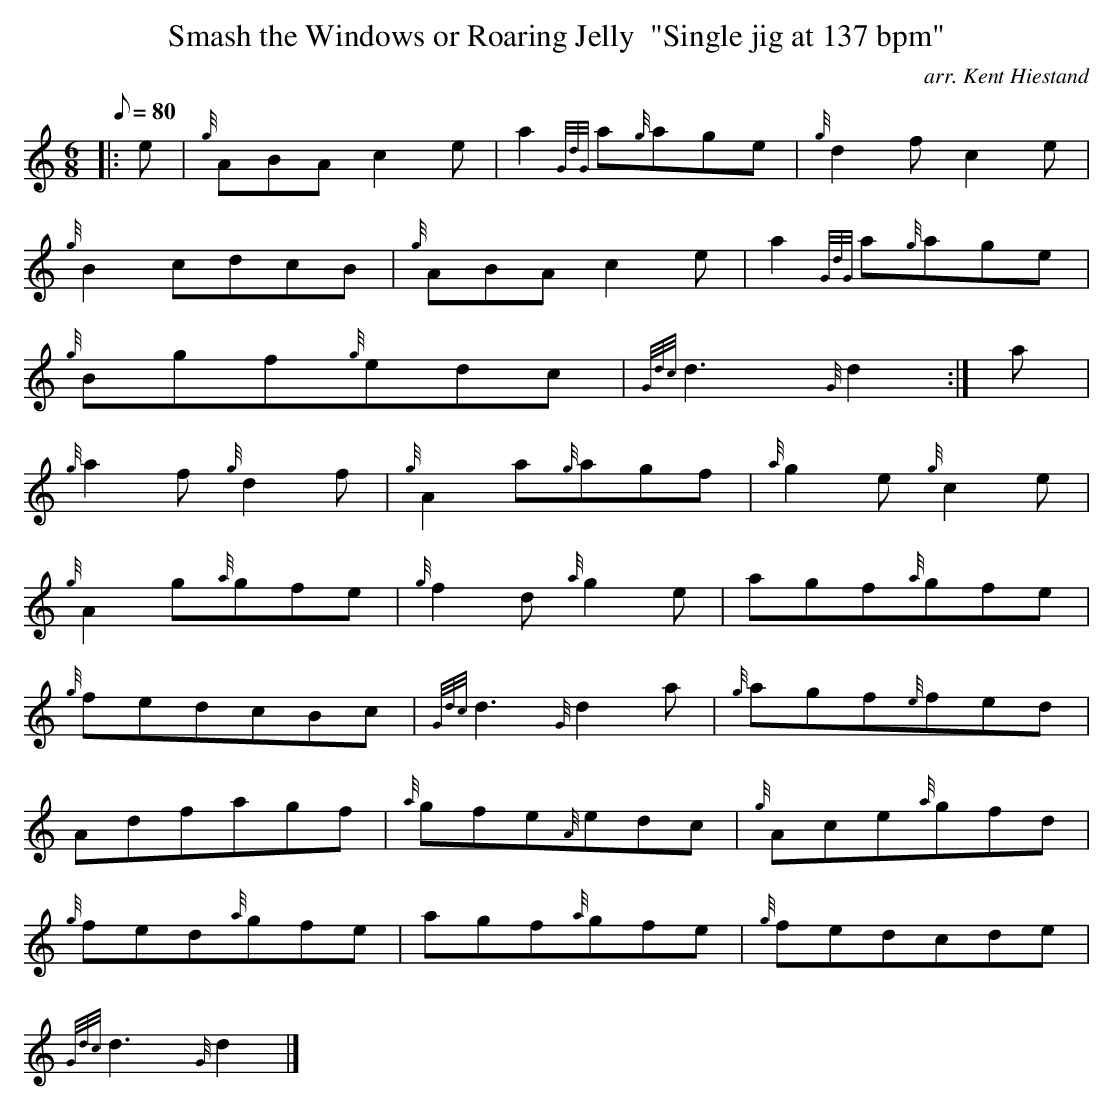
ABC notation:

X:1
T:Smash the Windows or Roaring Jelly  "Single jig at 137 bpm"
M:6/8
L:1/8
Q:80
C:arr. Kent Hiestand
K:HP
|: e | \
{g}ABAc2e | \
a2{GdG}a{g}age | \
{g}d2fc2e |
{g}B2cdcB | \
{g}ABAc2e | \
a2{GdG}a{g}age |
{g}Bgf{g}edc | \
{Gdc}d3{G}d2 :| \
a |
{g}a2f{g}d2f | \
{g}A2a{g}agf | \
{a}g2e{g}c2e |
{g}A2g{a}gfe | \
{g}f2d{a}g2e | \
agf{a}gfe |
{g}fedcBc | \
{Gdc}d3{G}d2a | \
{g}agf{e}fed |
Adfagf | \
{a}gfe{A}edc | \
{g}Ace{a}gfd |
{g}fed{a}gfe | \
agf{a}gfe | \
{g}fedcde |
{Gdc}d3{G}d2|]
